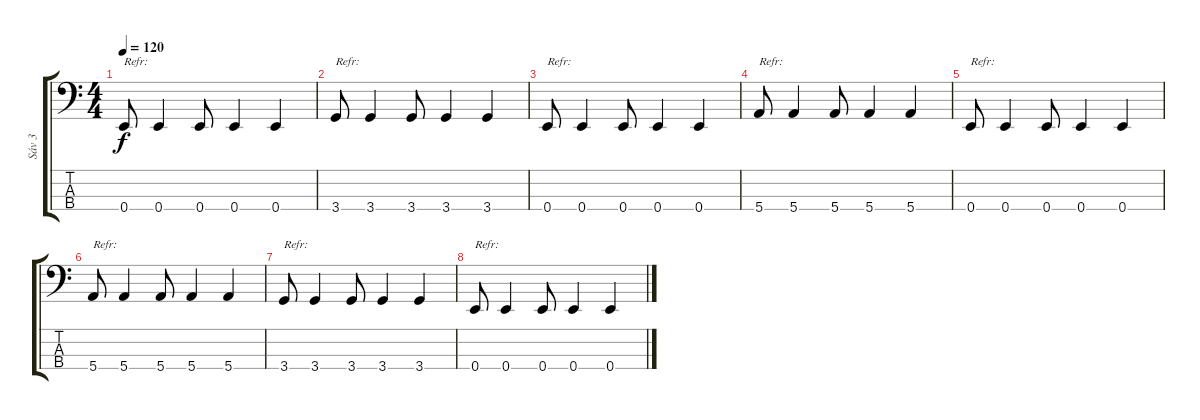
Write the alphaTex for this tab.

\track ("Sáv 3" "Sáv 3") {instrument electricbassfinger}
\staff {score tabs}
\tuning (G2 D2 A1 E1) {hide}
\ts (4 4)
\tempo 120
\clef f4
\ks c
0.4.8{txt "Refr:" dy f} 0.4.4 0.4.8 0.4.4 0.4.4 |
3.4.8{txt "Refr:"} 3.4.4 3.4.8 3.4.4 3.4.4 |
0.4.8{txt "Refr:"} 0.4.4 0.4.8 0.4.4 0.4.4 |
5.4.8{txt "Refr:"} 5.4.4 5.4.8 5.4.4 5.4.4 |
0.4.8{txt "Refr:"} 0.4.4 0.4.8 0.4.4 0.4.4 |
5.4.8{txt "Refr:"} 5.4.4 5.4.8 5.4.4 5.4.4 |
3.4.8{txt "Refr:"} 3.4.4 3.4.8 3.4.4 3.4.4 |
0.4.8{txt "Refr:"} 0.4.4 0.4.8 0.4.4 0.4.4
